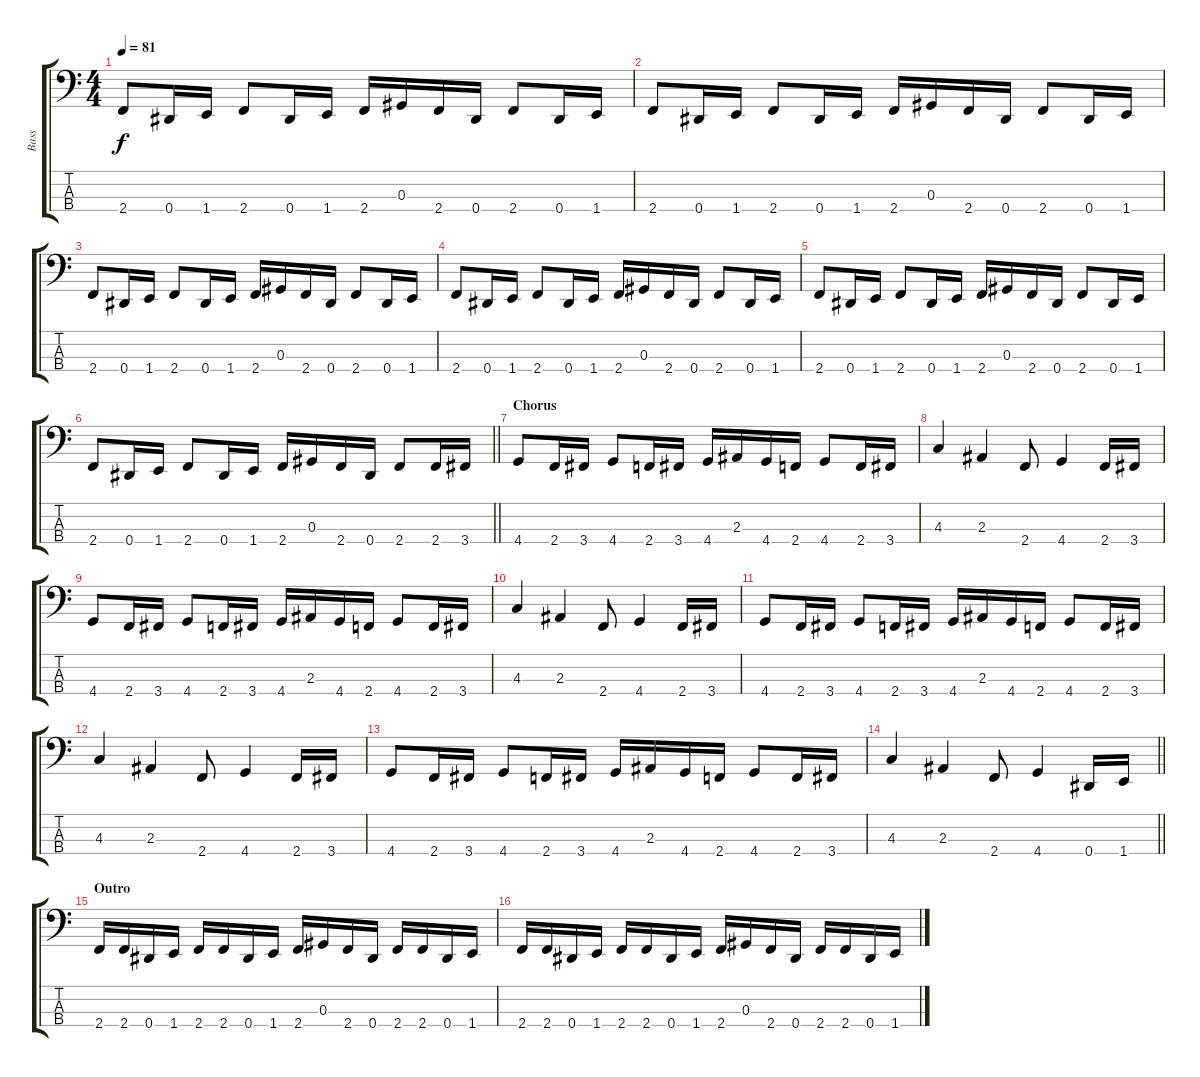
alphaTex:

\track ("Bass" "Bass") {instrument electricbassfinger}
\staff {score tabs}
\tuning (Gb2 Db2 Ab1 Eb1) {hide}
\ts (4 4)
\tempo 81
\clef f4
\ks c
2.4.8{dy f} 0.4.16 1.4.16 2.4.8 0.4.16 1.4.16 2.4.16 0.3.16 2.4.16 0.4.16 2.4.8 0.4.16 1.4.16 |
2.4.8 0.4.16 1.4.16 2.4.8 0.4.16 1.4.16 2.4.16 0.3.16 2.4.16 0.4.16 2.4.8 0.4.16 1.4.16 |
2.4.8 0.4.16 1.4.16 2.4.8 0.4.16 1.4.16 2.4.16 0.3.16 2.4.16 0.4.16 2.4.8 0.4.16 1.4.16 |
2.4.8 0.4.16 1.4.16 2.4.8 0.4.16 1.4.16 2.4.16 0.3.16 2.4.16 0.4.16 2.4.8 0.4.16 1.4.16 |
2.4.8 0.4.16 1.4.16 2.4.8 0.4.16 1.4.16 2.4.16 0.3.16 2.4.16 0.4.16 2.4.8 0.4.16 1.4.16 |
\barLineRight lightlight
2.4.8 0.4.16 1.4.16 2.4.8 0.4.16 1.4.16 2.4.16 0.3.16 2.4.16 0.4.16 2.4.8 2.4.16 3.4.16 |
\section ("" "Chorus")
4.4.8 2.4.16 3.4.16 4.4.8 2.4.16 3.4.16 4.4.16 2.3.16 4.4.16 2.4.16 4.4.8 2.4.16 3.4.16 |
4.3.4 2.3.4 2.4.8 4.4.4 2.4.16 3.4.16 |
4.4.8 2.4.16 3.4.16 4.4.8 2.4.16 3.4.16 4.4.16 2.3.16 4.4.16 2.4.16 4.4.8 2.4.16 3.4.16 |
4.3.4 2.3.4 2.4.8 4.4.4 2.4.16 3.4.16 |
4.4.8 2.4.16 3.4.16 4.4.8 2.4.16 3.4.16 4.4.16 2.3.16 4.4.16 2.4.16 4.4.8 2.4.16 3.4.16 |
4.3.4 2.3.4 2.4.8 4.4.4 2.4.16 3.4.16 |
4.4.8 2.4.16 3.4.16 4.4.8 2.4.16 3.4.16 4.4.16 2.3.16 4.4.16 2.4.16 4.4.8 2.4.16 3.4.16 |
\barLineRight lightlight
4.3.4 2.3.4 2.4.8 4.4.4 0.4.16 1.4.16 |
\section ("" "Outro")
2.4.16 2.4.16 0.4.16 1.4.16 2.4.16 2.4.16 0.4.16 1.4.16 2.4.16 0.3.16 2.4.16 0.4.16 2.4.16 2.4.16 0.4.16 1.4.16 |
2.4.16 2.4.16 0.4.16 1.4.16 2.4.16 2.4.16 0.4.16 1.4.16 2.4.16 0.3.16 2.4.16 0.4.16 2.4.16 2.4.16 0.4.16 1.4.16
